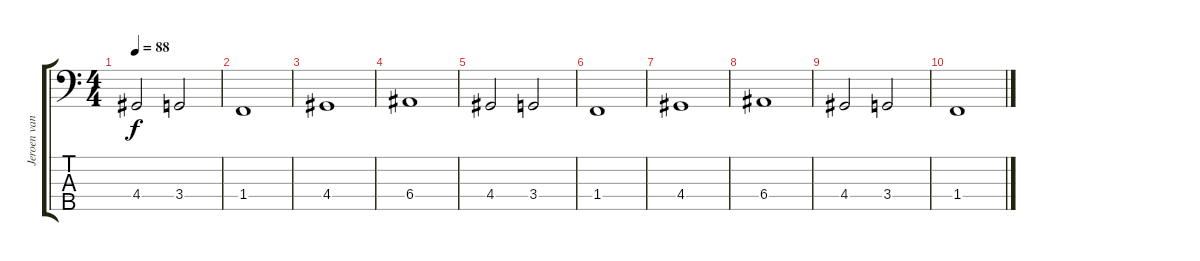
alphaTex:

\track ("Jeroen van Veen" "Jeroen van") {instrument electricbasspick}
\staff {score tabs}
\tuning (G2 D2 A1 E1 B0) {hide}
\ts (4 4)
\tempo 88
\clef f4
\ks c
4.4.2{dy f} 3.4.2 |
1.4.1 |
4.4.1 |
6.4.1 |
4.4.2 3.4.2 |
1.4.1 |
4.4.1 |
6.4.1 |
4.4.2 3.4.2 |
1.4.1
